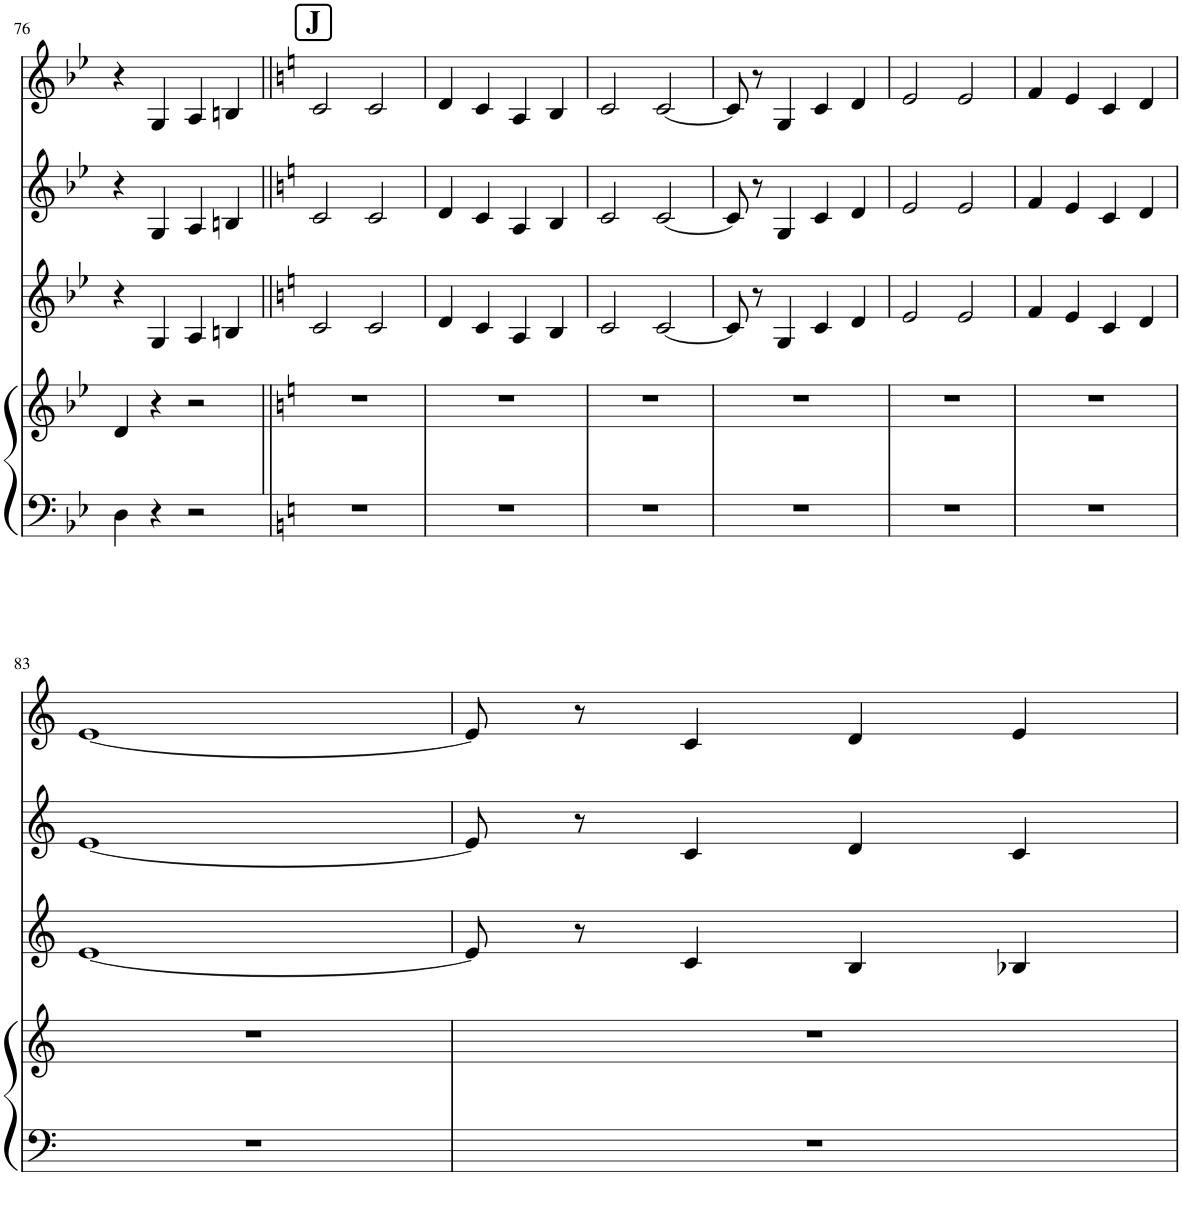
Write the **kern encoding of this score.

**kern	**kern	**kern	**kern	**kern
*part4	*part4	*part3	*part2	*part1
*staff5	*staff4	*staff3	*staff2	*staff1
*I"Piano	*	*I"Piano	*I"Piano	*I"Piano
*I'Pno	*	*I'Pno	*I'Pno	*I'Pno
!!LO:PB:g=z
*clefF4	*clefG2	*clefG2	*clefG2	*clefG2
*k[b-e-]	*k[b-e-]	*k[b-e-]	*k[b-e-]	*k[b-e-]
*M4/4	*M4/4	*M4/4	*M4/4	*M4/4
*met(c|)	*met(c|)	*met(c|)	*met(c|)	*met(c|)
=76	=76	=76	=76	=76
4D\	4d/	4r	4r	4r
4r	4r	4G/	4G/	4G/
2r	2r	4A/	4A/	4A/
.	.	4Bn/	4Bn/	4Bn/
=77||	=77||	=77||	=77||	=77||
*k[]	*k[]	*k[]	*k[]	*k[]
!	!	!	!	!LO:TX:a:B:t=J
1r	1r	2c/	2c/	2c/
.	.	2c/	2c/	2c/
=78	=78	=78	=78	=78
1r	1r	4d/	4d/	4d/
.	.	4c/	4c/	4c/
.	.	4A/	4A/	4A/
.	.	4B/	4B/	4B/
=79	=79	=79	=79	=79
1r	1r	2c/	2c/	2c/
.	.	[2c/	[2c/	[2c/
=80	=80	=80	=80	=80
1r	1r	8c/]	8c/]	8c/]
.	.	8r	8r	8r
.	.	4G/	4G/	4G/
.	.	4c/	4c/	4c/
.	.	4d/	4d/	4d/
=81	=81	=81	=81	=81
1r	1r	2e/	2e/	2e/
.	.	2e/	2e/	2e/
=82	=82	=82	=82	=82
1r	1r	4f/	4f/	4f/
.	.	4e/	4e/	4e/
.	.	4c/	4c/	4c/
.	.	4d/	4d/	4d/
!!LO:LB:g=z
=83	=83	=83	=83	=83
1r	1r	[1e	[1e	[1e
=84	=84	=84	=84	=84
1r	1r	8e/]	8e/]	8e/]
.	.	8r	8r	8r
.	.	4c/	4c/	4c/
.	.	4B/	4d/	4d/
.	.	4B-X/	4c/	4e/
=	=	=	=	=
*-	*-	*-	*-	*-
